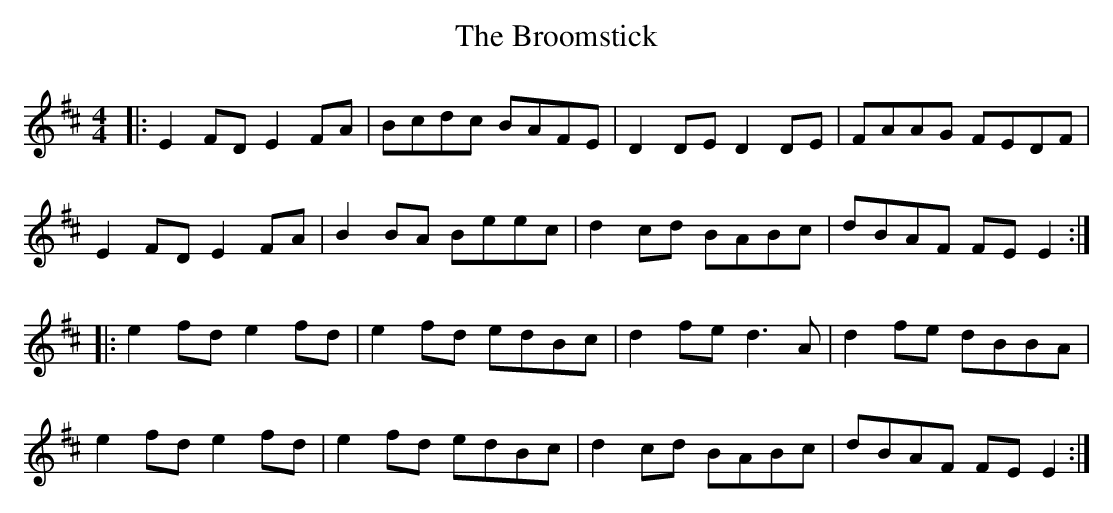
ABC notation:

X:1
T: The Broomstick
M: 4/4
L: 1/8
K: Edor
|:E2 FD E2 FA|Bcdc BAFE|D2DE D2DE|FAAG FEDF|
E2 FD E2 FA|B2BA Beec|d2cd BABc|dBAF FE E2:|
|:e2 fd e2fd|e2 fd edBc|d2fe d3A|d2fe dBBA|
e2 fd e2fd|e2 fd edBc|d2 cd BABc|dBAF FE E2:|
